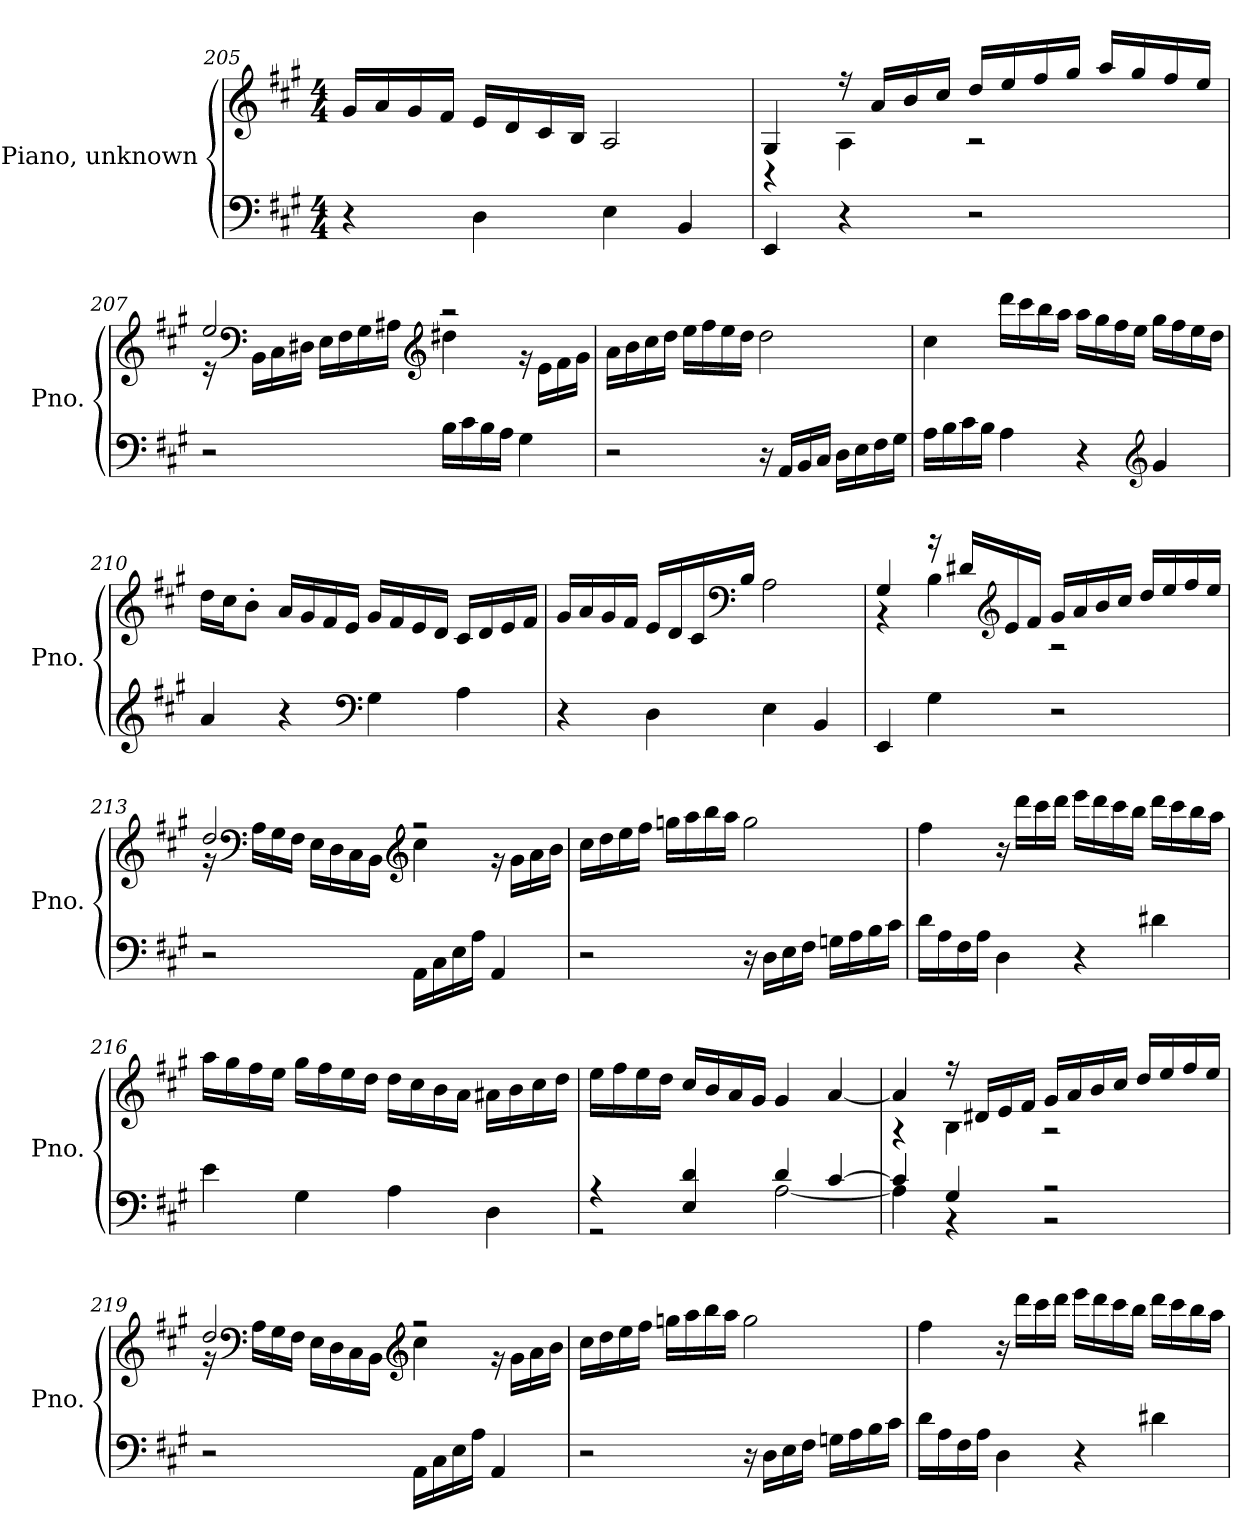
**kern	**kern
*part1	*part1
*staff2	*staff1
*I"Piano, unknown	*
*I'Pno.	*
!!LO:LB:g=z
*clefF4	*clefG2
*k[f#c#g#]	*k[f#c#g#]
*M4/4	*M4/4
=205	=205
4r	16g#/LL
.	16a/
.	16g#/
.	16f#/JJ
4D\	16e/LL
.	16d/
.	16c#/
.	16B/JJ
4E\	2A/
4BB/	.
=206	=206
*	*^
4EE/	4G#/	4r
4r	16r	4A\
.	16a/LL	.
.	16b/	.
.	16cc#/JJ	.
2r	16dd/LL	2r
.	16ee/	.
.	16ff#/	.
.	16gg#/JJ	.
.	16aa/LL	.
.	16gg#/	.
.	16ff#/	.
.	16ee/JJ	.
!!LO:LB:g=z	!!
=207	=207	=207
2r	2ee/	16r
*	*clefF4	*
.	.	16BB\LL
.	.	16C#\
.	.	16D#X\JJ
.	.	16E\LL
.	.	16F#\
.	.	16G#\
.	.	16A#X\JJ
*	*clefG2	*
16B\LL	2r	4dd#X\
16c#\	.	.
16B\	.	.
16A\JJ	.	.
4G#\	.	16r
.	.	16e\LL
.	.	16f#\
.	.	16g#\JJ
*	*v	*v
=208	=208
2r	16a\LL
.	16b\
.	16cc#\
.	16dd\JJ
.	16ee\LL
.	16ff#\
.	16ee\
.	16dd\JJ
16r	2dd\
16AA/LL	.
16BB/	.
16C#/JJ	.
16D\LL	.
16E\	.
16F#\	.
16G#\JJ	.
!!LO:LB:g=z
=209	=209
16A\LL	4cc#\
16B\	.
16c#\	.
16B\JJ	.
4A\	16ddd\LL
.	16ccc#\
.	16bb\
.	16aa\JJ
4r	16aa\LL
.	16gg#\
.	16ff#\
.	16ee\JJ
*clefG2	*
4g#/	16gg#\LL
.	16ff#\
.	16ee\
.	16dd\JJ
=210	=210
4a/	16dd\LL
.	16cc#\J
.	8b'\J
4r	16a/LL
.	16g#/
.	16f#/
.	16e/JJ
*clefF4	*
4G#\	16g#/LL
.	16f#/
.	16e/
.	16d/JJ
4A\	16c#/LL
.	16d/
.	16e/
.	16f#/JJ
!!LO:LB:g=z
=211	=211
4r	16g#/LL
.	16a/
.	16g#/
.	16f#/JJ
4D\	16e/LL
.	16d/
.	16c#/
*	*clefF4
.	16B/JJ
4E\	2A\
4BB/	.
=212	=212
*	*^
4EE/	4G#/	4r
4G#\	16r	4B\
.	16d#X/LL	.
*	*clefG2	*
.	16e/	.
.	16f#/JJ	.
2r	16g#/LL	2r
.	16a/	.
.	16b/	.
.	16cc#/JJ	.
.	16dd/LL	.
.	16ee/	.
.	16ff#/	.
.	16ee/JJ	.
!!LO:PB:g=z	!!
=213	=213	=213
2r	2dd/	16r
*	*clefF4	*
.	.	16A\LL
.	.	16G#\
.	.	16F#\JJ
.	.	16E\LL
.	.	16D\
.	.	16C#\
.	.	16BB\JJ
*	*clefG2	*
16AA\LL	2r	4cc#\
16C#\	.	.
16E\	.	.
16A\JJ	.	.
4AA/	.	16r
.	.	16g#\LL
.	.	16a\
.	.	16b\JJ
*	*v	*v
=214	=214
2r	16cc#\LL
.	16dd\
.	16ee\
.	16ff#\JJ
.	16ggn\LL
.	16aa\
.	16bb\
.	16aa\JJ
16r	2gg\
16D\LL	.
16E\	.
16F#\JJ	.
16Gn\LL	.
16A\	.
16B\	.
16c#\JJ	.
!!LO:LB:g=z
=215	=215
16d\LL	4ff#\
16A\	.
16F#\	.
16A\JJ	.
4D\	16r
.	16ddd\LL
.	16ccc#\
.	16ddd\JJ
4r	16eee\LL
.	16ddd\
.	16ccc#\
.	16bb\JJ
4d#X\	16ddd\LL
.	16ccc#\
.	16bb\
.	16aa\JJ
=216	=216
4e\	16aa\LL
.	16gg#\
.	16ff#\
.	16ee\JJ
4G#\	16gg#\LL
.	16ff#\
.	16ee\
.	16dd\JJ
4A\	16dd\LL
.	16cc#\
.	16b\
.	16a\JJ
4D\	16a#X\LL
.	16b\
.	16cc#\
.	16dd\JJ
!!LO:LB:g=z
=217	=217
*^	*
4r	2r	16ee\LL
.	.	16ff#\
.	.	16ee\
.	.	16dd\JJ
4E/ 4d/	.	16cc#/LL
.	.	16b/
.	.	16a/
.	.	16g#/JJ
4d/	[2A\	4g#/
[4c#/	.	[4a/
=218	=218	=218
*	*	*^
4c#/]	4A\]	4a/]	4r
4G#/	4r	16r	4B\
.	.	16d#X/LL	.
.	.	16e/	.
.	.	16f#/JJ	.
2r	2r	16g#/LL	2r
.	.	16a/	.
.	.	16b/	.
.	.	16cc#/JJ	.
.	.	16dd/LL	.
.	.	16ee/	.
.	.	16ff#/	.
.	.	16ee/JJ	.
*v	*v	*	*
=219	=219	=219
2r	2dd/	16r
*	*clefF4	*
.	.	16A\LL
.	.	16G#\
.	.	16F#\JJ
.	.	16E\LL
.	.	16D\
.	.	16C#\
.	.	16BB\JJ
*	*clefG2	*
16AA\LL	2r	4cc#\
16C#\	.	.
16E\	.	.
16A\JJ	.	.
4AA/	.	16r
.	.	16g#\LL
.	.	16a\
.	.	16b\JJ
*	*v	*v
!!LO:LB:g=z
=220	=220
2r	16cc#\LL
.	16dd\
.	16ee\
.	16ff#\JJ
.	16ggn\LL
.	16aa\
.	16bb\
.	16aa\JJ
16r	2gg\
16D\LL	.
16E\	.
16F#\JJ	.
16Gn\LL	.
16A\	.
16B\	.
16c#\JJ	.
=221	=221
16d\LL	4ff#\
16A\	.
16F#\	.
16A\JJ	.
4D\	16r
.	16ddd\LL
.	16ccc#\
.	16ddd\JJ
4r	16eee\LL
.	16ddd\
.	16ccc#\
.	16bb\JJ
4d#X\	16ddd\LL
.	16ccc#\
.	16bb\
.	16aa\JJ
=	=
*-	*-
